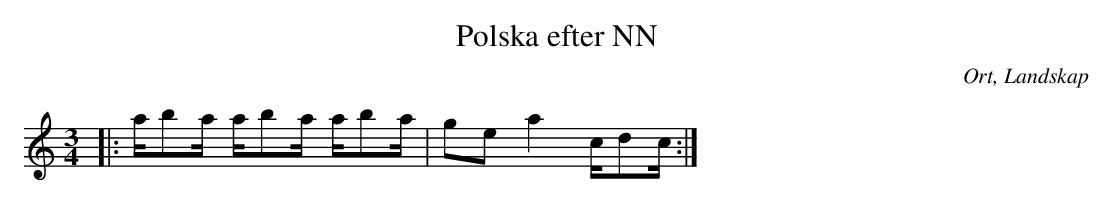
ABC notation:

X:1
T:Polska efter NN
O:Ort, Landskap
M:3/4
L:1/8
K:C
|: a/ba/ a/ba/ a/ba/ | ge a2 c/dc/   :|
